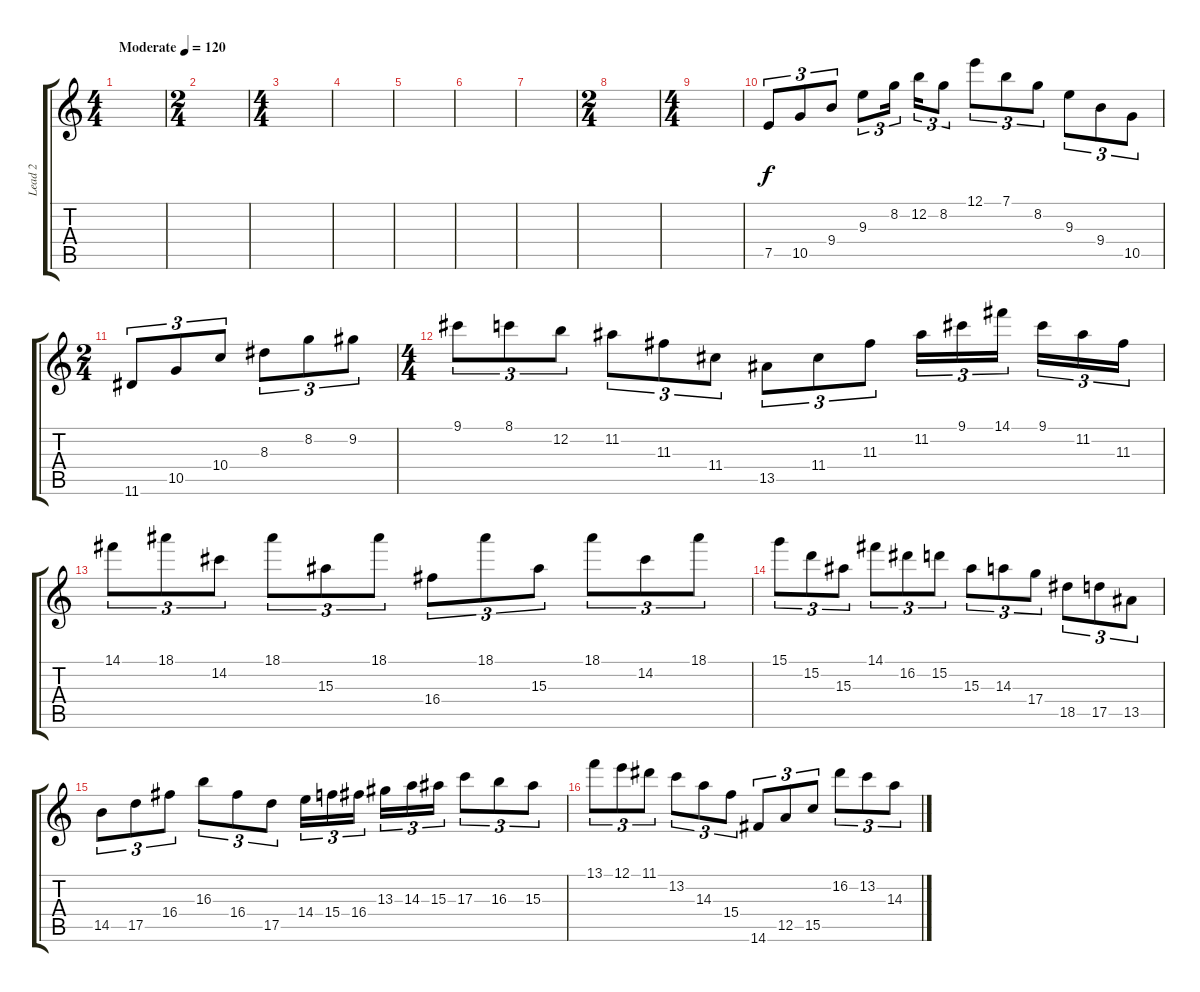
\track ("Lead 2" "Lead 2") {instrument distortionguitar}
\staff {score tabs}
\tuning (E4 B3 G3 D3 A2 E2) {hide}
\ts (4 4)
\tempo (120 "Moderate")
\clef g2
\ks c
|
\ts (2 4)
|
\ts (4 4)
|
|
|
|
|
\ts (2 4)
|
\ts (4 4)
|
7.5.8{tu (3 2)} 10.5.8{tu (3 2)} 9.4.8{tu (3 2)} 9.3.8{tu (3 2)} 8.2.16{tu (3 2) beam splitsecondary} 12.2.16{tu (3 2)} 8.2.8{tu (3 2)} 12.1.8{tu (3 2)} 7.1.8{tu (3 2)} 8.2.8{tu (3 2)} 9.3.8{tu (3 2)} 9.4.8{tu (3 2)} 10.5.8{tu (3 2)} |
\ts (2 4)
11.6.8{tu (3 2)} 10.5.8{tu (3 2)} 10.4.8{tu (3 2)} 8.3.8{tu (3 2)} 8.2.8{tu (3 2)} 9.2.8{tu (3 2)} |
\ts (4 4)
9.1.8{tu (3 2)} 8.1.8{tu (3 2)} 12.2.8{tu (3 2)} 11.2.8{tu (3 2)} 11.3.8{tu (3 2)} 11.4.8{tu (3 2)} 13.5.8{tu (3 2)} 11.4.8{tu (3 2)} 11.3.8{tu (3 2)} 11.2.16{tu (3 2)} 9.1.16{tu (3 2)} 14.1.16{tu (3 2) beam splitsecondary} 9.1.16{tu (3 2)} 11.2.16{tu (3 2)} 11.3.16{tu (3 2)} |
14.1.8{tu (3 2)} 18.1.8{tu (3 2)} 14.2.8{tu (3 2)} 18.1.8{tu (3 2)} 15.3.8{tu (3 2)} 18.1.8{tu (3 2)} 16.4.8{tu (3 2)} 18.1.8{tu (3 2)} 15.3.8{tu (3 2)} 18.1.8{tu (3 2)} 14.2.8{tu (3 2)} 18.1.8{tu (3 2)} |
15.1.8{tu (3 2)} 15.2.8{tu (3 2)} 15.3.8{tu (3 2)} 14.1.8{tu (3 2)} 16.2.8{tu (3 2)} 15.2.8{tu (3 2)} 15.3.8{tu (3 2)} 14.3.8{tu (3 2)} 17.4.8{tu (3 2)} 18.5.8{tu (3 2)} 17.5.8{tu (3 2)} 13.5.8{tu (3 2)} |
14.5.8{tu (3 2)} 17.5.8{tu (3 2)} 16.4.8{tu (3 2)} 16.3.8{tu (3 2)} 16.4.8{tu (3 2)} 17.5.8{tu (3 2)} 14.4.16{tu (3 2)} 15.4.16{tu (3 2)} 16.4.16{tu (3 2) beam splitsecondary} 13.3.16{tu (3 2)} 14.3.16{tu (3 2)} 15.3.16{tu (3 2)} 17.3.8{tu (3 2)} 16.3.8{tu (3 2)} 15.3.8{tu (3 2)} |
13.1.8{tu (3 2)} 12.1.8{tu (3 2)} 11.1.8{tu (3 2)} 13.2.8{tu (3 2)} 14.3.8{tu (3 2)} 15.4.8{tu (3 2)} 14.6.8{tu (3 2)} 12.5.8{tu (3 2)} 15.5.8{tu (3 2)} 16.2.8{tu (3 2)} 13.2.8{tu (3 2)} 14.3.8{tu (3 2)}
